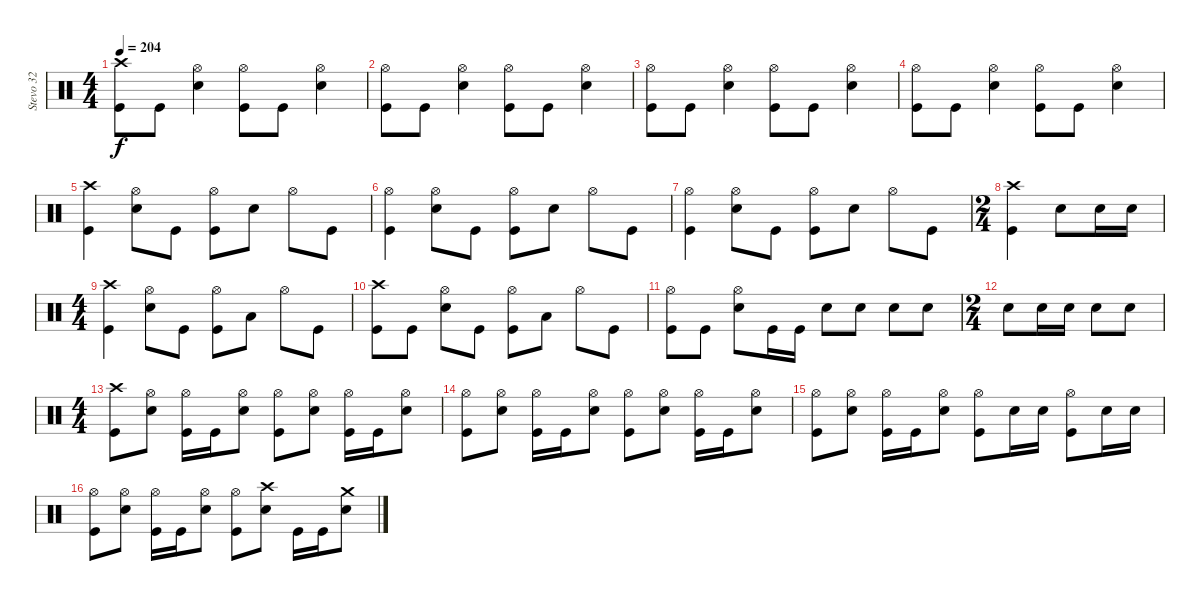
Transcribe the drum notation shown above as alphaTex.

\track ("Stevo 32" "Stevo 32") {instrument percussion}
\staff {score}
\articulation defaults
\ts (4 4)
\tempo 204
\clef neutral
\ks c
("Crash high (hit)" "Kick (hit)").8{dy f} "Kick (hit)".8 ("Hi-Hat (open)" "Electric Snare (hit)").4 ("Hi-Hat (open)" "Kick (hit)").8 "Kick (hit)".8 ("Hi-Hat (open)" "Electric Snare (hit)").4 |
("Hi-Hat (open)" "Kick (hit)").8 "Kick (hit)".8 ("Hi-Hat (open)" "Electric Snare (hit)").4 ("Hi-Hat (open)" "Kick (hit)").8 "Kick (hit)".8 ("Hi-Hat (open)" "Electric Snare (hit)").4 |
("Hi-Hat (open)" "Kick (hit)").8 "Kick (hit)".8 ("Hi-Hat (open)" "Electric Snare (hit)").4 ("Hi-Hat (open)" "Kick (hit)").8 "Kick (hit)".8 ("Hi-Hat (open)" "Electric Snare (hit)").4 |
("Hi-Hat (open)" "Kick (hit)").8 "Kick (hit)".8 ("Hi-Hat (open)" "Electric Snare (hit)").4 ("Hi-Hat (open)" "Kick (hit)").8 "Kick (hit)".8 ("Hi-Hat (open)" "Electric Snare (hit)").4 |
("Crash high (hit)" "Kick (hit)").4 ("Hi-Hat (open)" "Electric Snare (hit)").8 "Kick (hit)".8 ("Hi-Hat (open)" "Kick (hit)").8 "Electric Snare (hit)".8 "Hi-Hat (open)".8 "Kick (hit)".8 |
("Hi-Hat (open)" "Kick (hit)").4 ("Hi-Hat (open)" "Electric Snare (hit)").8 "Kick (hit)".8 ("Hi-Hat (open)" "Kick (hit)").8 "Electric Snare (hit)".8 "Hi-Hat (open)".8 "Kick (hit)".8 |
("Hi-Hat (open)" "Kick (hit)").4 ("Hi-Hat (open)" "Electric Snare (hit)").8 "Kick (hit)".8 ("Hi-Hat (open)" "Kick (hit)").8 "Electric Snare (hit)".8 "Hi-Hat (open)".8 "Kick (hit)".8 |
\ts (2 4)
("Crash high (hit)" "Kick (hit)").4 "Electric Snare (hit)".8 "Electric Snare (hit)".16 "Electric Snare (hit)".16 |
\ts (4 4)
("Crash high (hit)" "Kick (hit)").4 ("Hi-Hat (open)" "Electric Snare (hit)").8 "Kick (hit)".8 ("Hi-Hat (open)" "Kick (hit)").8 "Low Tom (hit)".8 "Hi-Hat (open)".8 "Kick (hit)".8 |
("Crash high (hit)" "Kick (hit)").8 "Kick (hit)".8 ("Hi-Hat (open)" "Electric Snare (hit)").8 "Kick (hit)".8 ("Hi-Hat (open)" "Kick (hit)").8 "Low Floor Tom (hit)".8 "Hi-Hat (open)".8 "Kick (hit)".8 |
("Hi-Hat (open)" "Kick (hit)").8 "Kick (hit)".8 ("Hi-Hat (open)" "Electric Snare (hit)").8 "Kick (hit)".16 "Kick (hit)".16 "Electric Snare (hit)".8 "Electric Snare (hit)".8 "Electric Snare (hit)".8 "Electric Snare (hit)".8 |
\ts (2 4)
"Electric Snare (hit)".8 "Electric Snare (hit)".16 "Electric Snare (hit)".16 "Electric Snare (hit)".8 "Electric Snare (hit)".8 |
\ts (4 4)
("Crash high (hit)" "Kick (hit)").8 ("Hi-Hat (open)" "Electric Snare (hit)").8 ("Hi-Hat (open)" "Kick (hit)").16 "Kick (hit)".16 ("Hi-Hat (open)" "Electric Snare (hit)").8 ("Hi-Hat (open)" "Kick (hit)").8 ("Hi-Hat (open)" "Electric Snare (hit)").8 ("Hi-Hat (open)" "Kick (hit)").16 "Kick (hit)".16 ("Hi-Hat (open)" "Electric Snare (hit)").8 |
("Hi-Hat (open)" "Kick (hit)").8 ("Hi-Hat (open)" "Electric Snare (hit)").8 ("Hi-Hat (open)" "Kick (hit)").16 "Kick (hit)".16 ("Hi-Hat (open)" "Electric Snare (hit)").8 ("Hi-Hat (open)" "Kick (hit)").8 ("Hi-Hat (open)" "Electric Snare (hit)").8 ("Hi-Hat (open)" "Kick (hit)").16 "Kick (hit)".16 ("Hi-Hat (open)" "Electric Snare (hit)").8 |
("Hi-Hat (open)" "Kick (hit)").8 ("Hi-Hat (open)" "Electric Snare (hit)").8 ("Hi-Hat (open)" "Kick (hit)").16 "Kick (hit)".16 ("Hi-Hat (open)" "Electric Snare (hit)").8 ("Hi-Hat (open)" "Kick (hit)").8 "Electric Snare (hit)".16 "Electric Snare (hit)".16 ("Hi-Hat (open)" "Kick (hit)").8 "Electric Snare (hit)".16 "Electric Snare (hit)".16 |
("Hi-Hat (open)" "Kick (hit)").8 ("Hi-Hat (open)" "Electric Snare (hit)").8 ("Hi-Hat (open)" "Kick (hit)").16 "Kick (hit)".16 ("Hi-Hat (open)" "Electric Snare (hit)").8 ("Hi-Hat (open)" "Kick (hit)").8 ("Crash high (hit)" "Electric Snare (hit)").8 "Kick (hit)".16 "Kick (hit)".16 ("Crash medium (hit)" "Electric Snare (hit)").8
